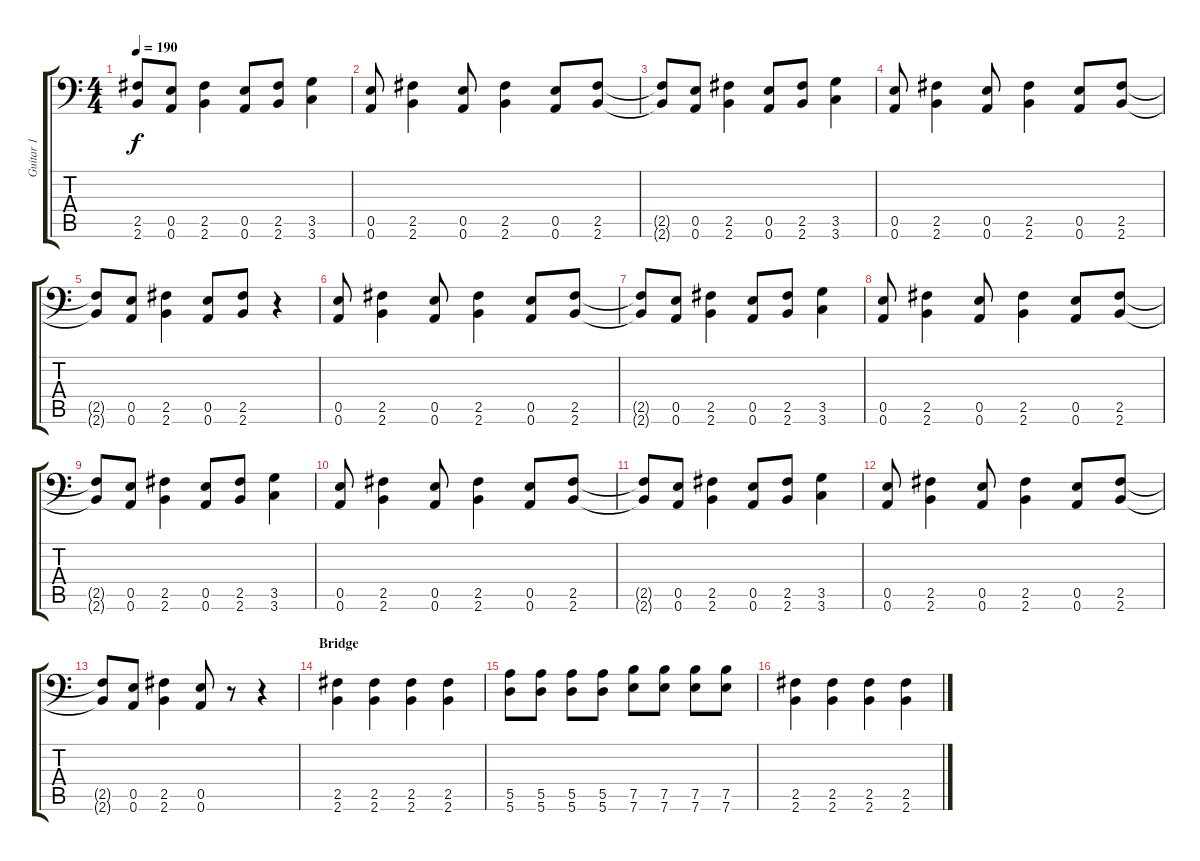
\track ("Guitar 1" "Guitar 1") {instrument distortionguitar}
\staff {score tabs}
\tuning (B3 Gb3 D3 A2 E2 A1) {hide}
\ts (4 4)
\tempo 190
\clef f4
\ks c
(2.5{t} 2.6{t}).8{dy f} (0.5 0.6).8 (2.5 2.6).4 (0.5 0.6).8 (2.5 2.6).8 (3.5 3.6).4 |
(0.5 0.6).8 (2.5 2.6).4 (0.5 0.6).8 (2.5 2.6).4 (0.5 0.6).8 (2.5 2.6).8 |
(2.5{t} 2.6{t}).8 (0.5 0.6).8 (2.5 2.6).4 (0.5 0.6).8 (2.5 2.6).8 (3.5 3.6).4 |
(0.5 0.6).8 (2.5 2.6).4 (0.5 0.6).8 (2.5 2.6).4 (0.5 0.6).8 (2.5 2.6).8 |
(2.5{t} 2.6{t}).8 (0.5 0.6).8 (2.5 2.6).4 (0.5 0.6).8 (2.5 2.6).8 r.4 |
(0.5 0.6).8 (2.5 2.6).4 (0.5 0.6).8 (2.5 2.6).4 (0.5 0.6).8 (2.5 2.6).8 |
(2.5{t} 2.6{t}).8 (0.5 0.6).8 (2.5 2.6).4 (0.5 0.6).8 (2.5 2.6).8 (3.5 3.6).4 |
(0.5 0.6).8 (2.5 2.6).4 (0.5 0.6).8 (2.5 2.6).4 (0.5 0.6).8 (2.5 2.6).8 |
(2.5{t} 2.6{t}).8 (0.5 0.6).8 (2.5 2.6).4 (0.5 0.6).8 (2.5 2.6).8 (3.5 3.6).4 |
(0.5 0.6).8 (2.5 2.6).4 (0.5 0.6).8 (2.5 2.6).4 (0.5 0.6).8 (2.5 2.6).8 |
(2.5{t} 2.6{t}).8 (0.5 0.6).8 (2.5 2.6).4 (0.5 0.6).8 (2.5 2.6).8 (3.5 3.6).4 |
(0.5 0.6).8 (2.5 2.6).4 (0.5 0.6).8 (2.5 2.6).4 (0.5 0.6).8 (2.5 2.6).8 |
(2.5{t} 2.6{t}).8 (0.5 0.6).8 (2.5 2.6).4 (0.5 0.6).8 r.8 r.4 |
\section ("" "Bridge")
(2.5 2.6).4 (2.5 2.6).4 (2.5 2.6).4 (2.5 2.6).4 |
(5.5 5.6).8 (5.5 5.6).8 (5.5 5.6).8 (5.5 5.6).8 (7.5 7.6).8 (7.5 7.6).8 (7.5 7.6).8 (7.5 7.6).8 |
(2.5 2.6).4 (2.5 2.6).4 (2.5 2.6).4 (2.5 2.6).4
